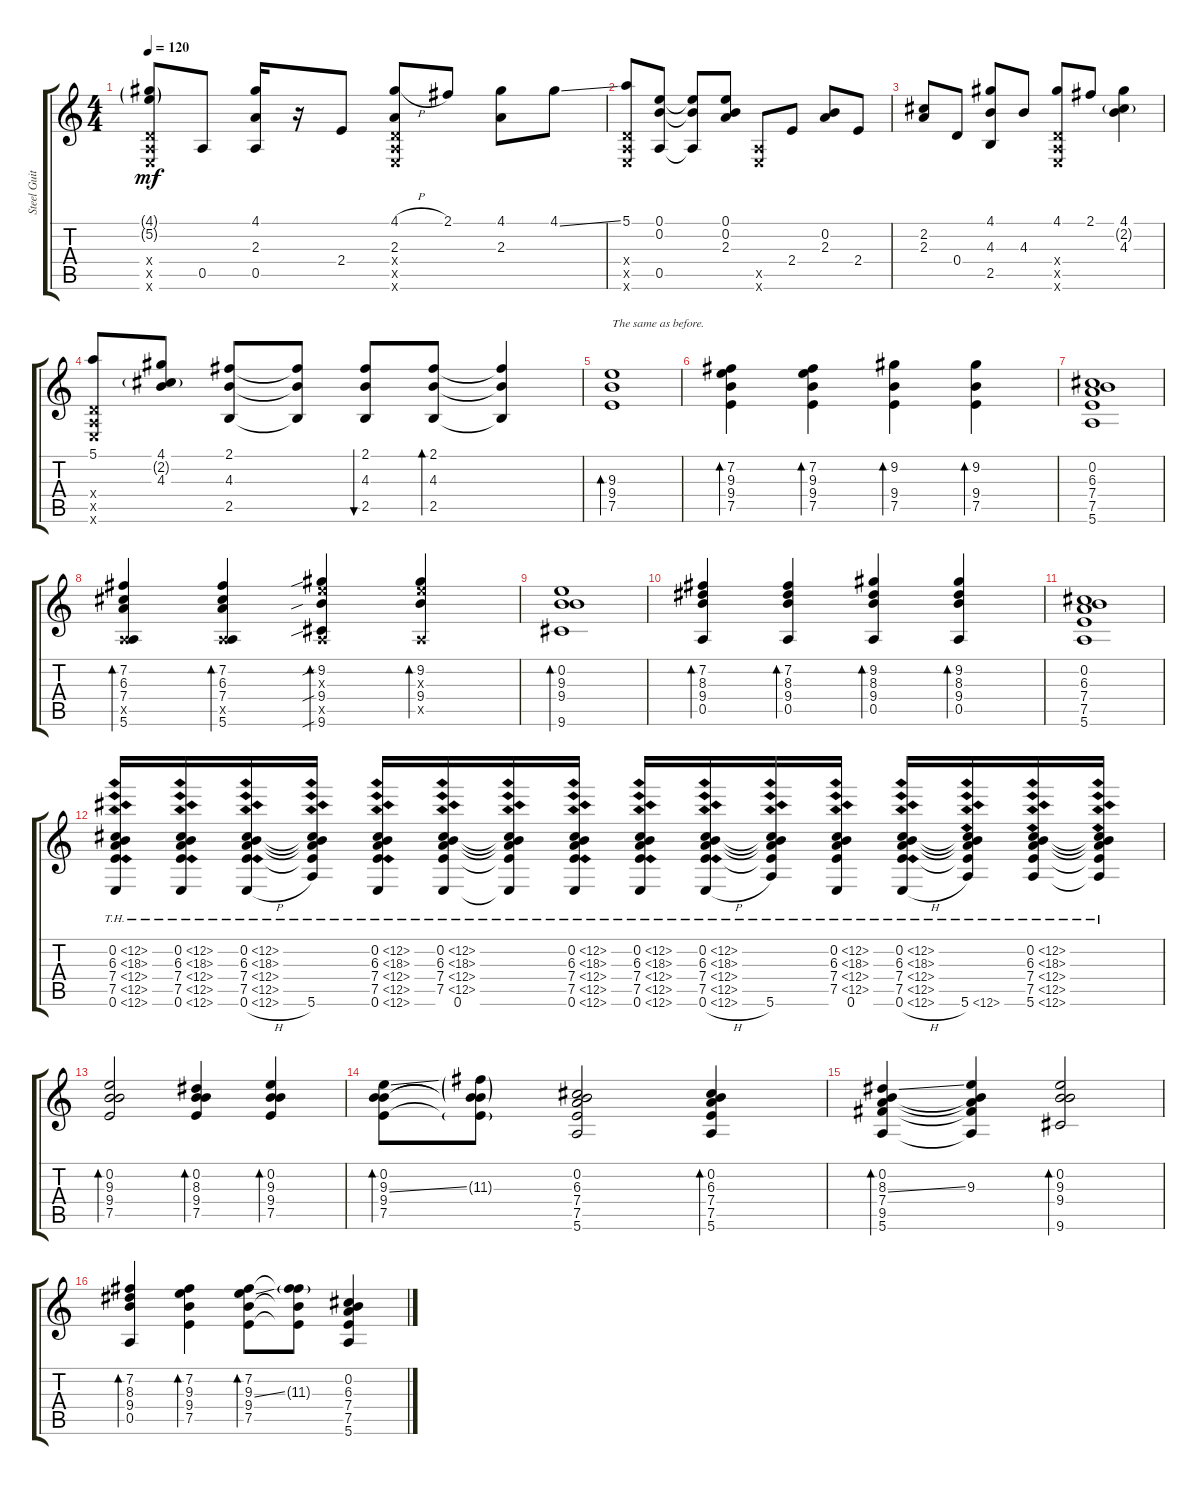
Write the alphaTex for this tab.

\track ("Steel Guitar" "Steel Guit") {instrument acousticguitarsteel}
\staff {score tabs}
\tuning (E4 B3 G3 D3 A2 E2) {hide}
\ts (4 4)
\tempo 120
\clef g2
\ks c
(4.1{g} 5.2{g} 0.4{x} 0.5{x} 0.6{x}).8{dy mf} 0.5.8 (4.1 2.3 0.5).16 r.16 2.4.8 (4.1{h} 2.3 0.4{x} 0.5{x} 0.6{x}).8 2.1.8 (4.1 2.3).8 4.1{ss}.8 |
(5.1 0.4{x} 0.5{x} 0.6{x}).8 (0.1 0.2 0.5).8 (0.1{t} 0.2{t} 0.5{t}).8 (0.1 0.2 2.3).8 (0.5{x} 0.6{x}).8 2.4.8 (0.2 2.3).8 2.4.8 |
(2.2 2.3).8 0.4.8 (4.1 4.3 2.5).8 4.3.8 (4.1 0.4{x} 0.5{x} 0.6{x}).8 2.1.8 (4.1 2.2{g} 4.3).4 |
(5.1 0.4{x} 0.5{x} 0.6{x}).8 (4.1 2.2{g} 4.3).8 (2.1 4.3 2.5).8 (2.1{t} 4.3{t} 2.5{t}).8 (2.1 4.3 2.5).8{bu 30} (2.1 4.3 2.5).8{bd 30} (2.1{t} 4.3{t} 2.5{t}).4 |
(9.3 9.4 7.5).1{bd 120 txt "The same as before."} |
(7.2 9.3 9.4 7.5).4{bd 120} (7.2 9.3 9.4 7.5).4{bd 120} (9.2 9.4 7.5).4{bd 120} (9.2 9.4 7.5).4{bd 120} |
(0.2 6.3 7.4 7.5 5.6).1 |
(7.2 6.3 7.4 0.5{x} 5.6).4{bd 120} (7.2 6.3 7.4 0.5{x} 5.6).4{bd 120} (9.2{sib} 9.3{x} 9.4{sib} 0.5{x} 9.6{sib}).4{bd 120} (9.2 9.3{x} 9.4 0.5{x}).4{bd 120} |
(0.2 9.3 9.4 9.6).1{bd 60} |
(7.2 8.3 9.4 0.5).4{bd 120} (7.2 8.3 9.4 0.5).4{bd 120} (9.2 8.3 9.4 0.5).4{bd 120} (9.2 8.3 9.4 0.5).4{bd 120} |
(0.2 6.3 7.4 7.5 5.6).1 |
(0.2{th 12} 6.3{th 12} 7.4{th 5} 7.5{th 5} 0.6{th 12}).16 (0.2{th 12} 6.3{th 12} 7.4{th 5} 7.5{th 5} 0.6{th 12}).16 (0.2{th 12} 6.3{th 12} 7.4{th 5} 7.5{th 5} 0.6{th 12 h}).16 (0.2{th 12 t} 6.3{th 12 t} 7.4{th 5 t} 7.5{th 5 t} 5.6).16 (0.2{th 12} 6.3{th 12} 7.4{th 5} 7.5{th 5} 0.6{th 12}).16 (0.2{th 12} 6.3{th 12} 7.4{th 5} 7.5{th 5} 0.6).16 (0.2{th 12 t} 6.3{th 12 t} 7.4{th 5 t} 7.5{th 5 t} 0.6{t}).16 (0.2{th 12} 6.3{th 12} 7.4{th 5} 7.5{th 5} 0.6{th 12}).16 (0.2{th 12} 6.3{th 12} 7.4{th 5} 7.5{th 5} 0.6{th 12}).16 (0.2{th 12} 6.3{th 12} 7.4{th 5} 7.5{th 5} 0.6{th 12 h}).16 (0.2{th 12 t} 6.3{th 12 t} 7.4{th 5 t} 7.5{th 5 t} 5.6).16 (0.2{th 12} 6.3{th 12} 7.4{th 5} 7.5{th 5} 0.6).16 (0.2{th 12} 6.3{th 12} 7.4{th 5} 7.5{th 5} 0.6{th 12 h}).16 (0.2{th 12 t} 6.3{th 12 t} 7.4{th 5 t} 7.5{th 5 t} 5.6{th 7}).16 (0.2{th 12} 6.3{th 12} 7.4{th 5} 7.5{th 5} 5.6{th 7}).16 (0.2{th 12 t} 6.3{th 12 t} 7.4{th 5 t} 7.5{th 5 t} 5.6{th 7 t}).16 |
(0.2 9.3 9.4 7.5).2{bd 120} (0.2 8.3 9.4 7.5).4{bd 60} (0.2 9.3 9.4 7.5).4{bd 60} |
(0.2 9.3{ss} 9.4 7.5).8{bd 60} (0.2{g t} 11.3{g} 9.4{t} 7.5{g t}).8 (0.2 6.3 7.4 7.5 5.6).2 (0.2 6.3 7.4 7.5 5.6).4{bd 60} |
(0.2 8.3{ss} 7.4 9.5 5.6).4{bd 60} (0.2{t} 9.3 7.4{t} 9.5{t} 5.6{t}).4 (0.2 9.3 9.4 9.6).2{bd 60} |
(7.2 8.3 9.4 0.5).4{bd 120} (7.2 9.3 9.4 7.5).4{bd 120} (7.2 9.3{ss} 9.4 7.5).8{bd 60} (7.2{t} 11.3{g} 9.4{t} 7.5{t}).8 (0.2 6.3 7.4 7.5 5.6).4
